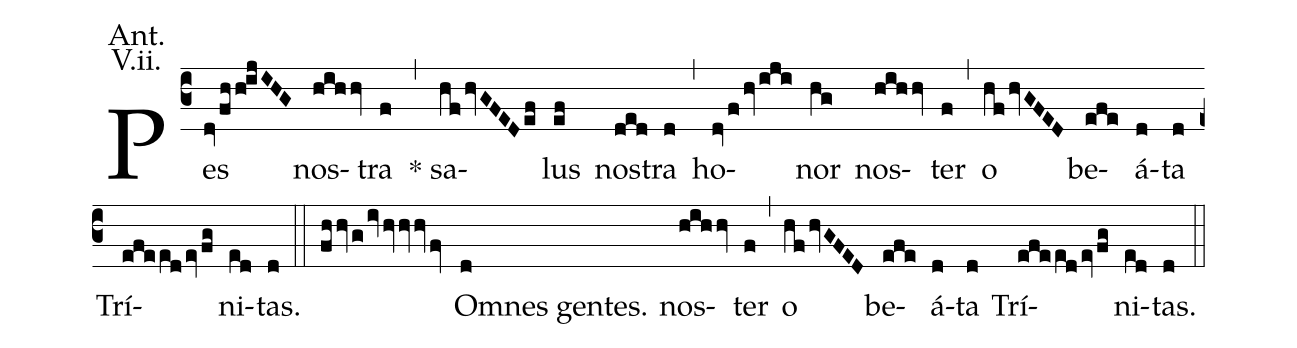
annotation: Ant.;
annotation: V.ii.;
%%
(c3)
Pes(dvfhhijIHG) nos(hihhv)tra(f) (,)
* sa(hfhvGFEDef)lus(ef) nos(ded)tra(d) (,)
ho(dvfhviji)nor(hg) nos(hihhv)ter(f) (,)
o(hfhvGFED) be(efe)á(d)ta(d) Trí(efeedevfg)ni(ed)tas.(d) (::)

(fhhvgivhvhvhvfv) Omnes gentes.(d) nos(hihhv)ter(f) (,)
o(hfhvGFED) be(efe)á(d)ta(d) Trí(efeedevfg)ni(ed)tas.(d) (::)
